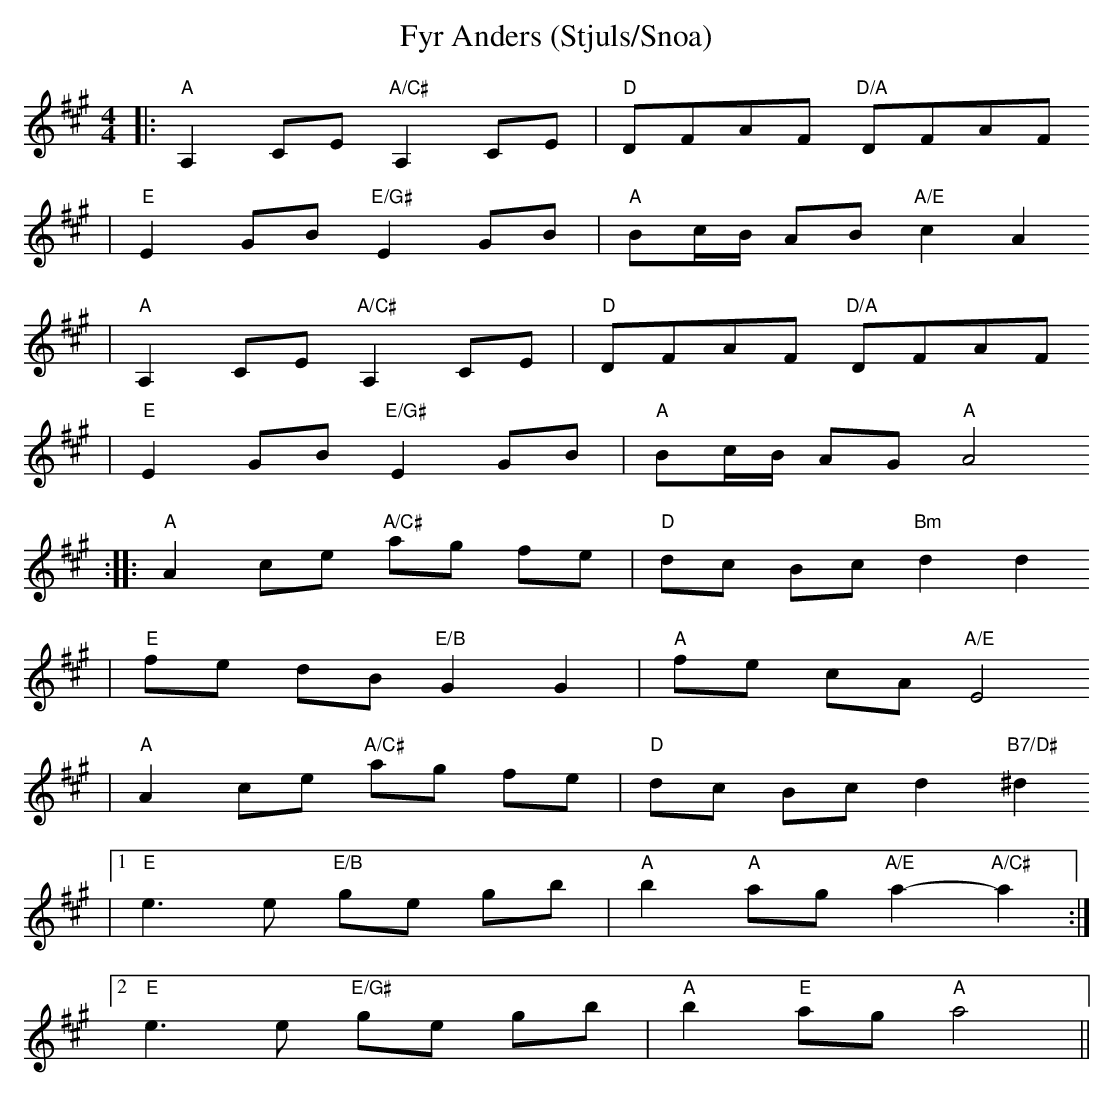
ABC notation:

X:1
T:Fyr Anders (Stjuls/Snoa)
M:4/4
L:1/8
K:A
|: "A"A,2 CE "A/C#"A,2 CE| "D"DFAF "D/A"DFAF
| "E"E2 GB "E/G#"E2 GB | "A"Bc/B/ AB "A/E"c2 A2
|  "A"A,2 CE "A/C#"A,2 CE| "D"DFAF "D/A"DFAF
| "E"E2 GB "E/G#"E2 GB | "A"Bc/B/ AG "A"A4
:: "A"A2 ce "A/C#"ag fe | "D"dc Bc "Bm"d2 d2
| "E"fe dB "E/B"G2 G2 | "A"fe cA "A/E"E4
|  "A"A2 ce "A/C#"ag fe | "D"dc Bc d2 "B7/D#"^d2
|1 "E"e3 e "E/B"ge gb | "A"b2 "A"ag "A/E"a2- "A/C#"a2 :|
[2 "E"e3 e "E/G#"ge gb | "A"b2 "E"ag "A"a4 ||
